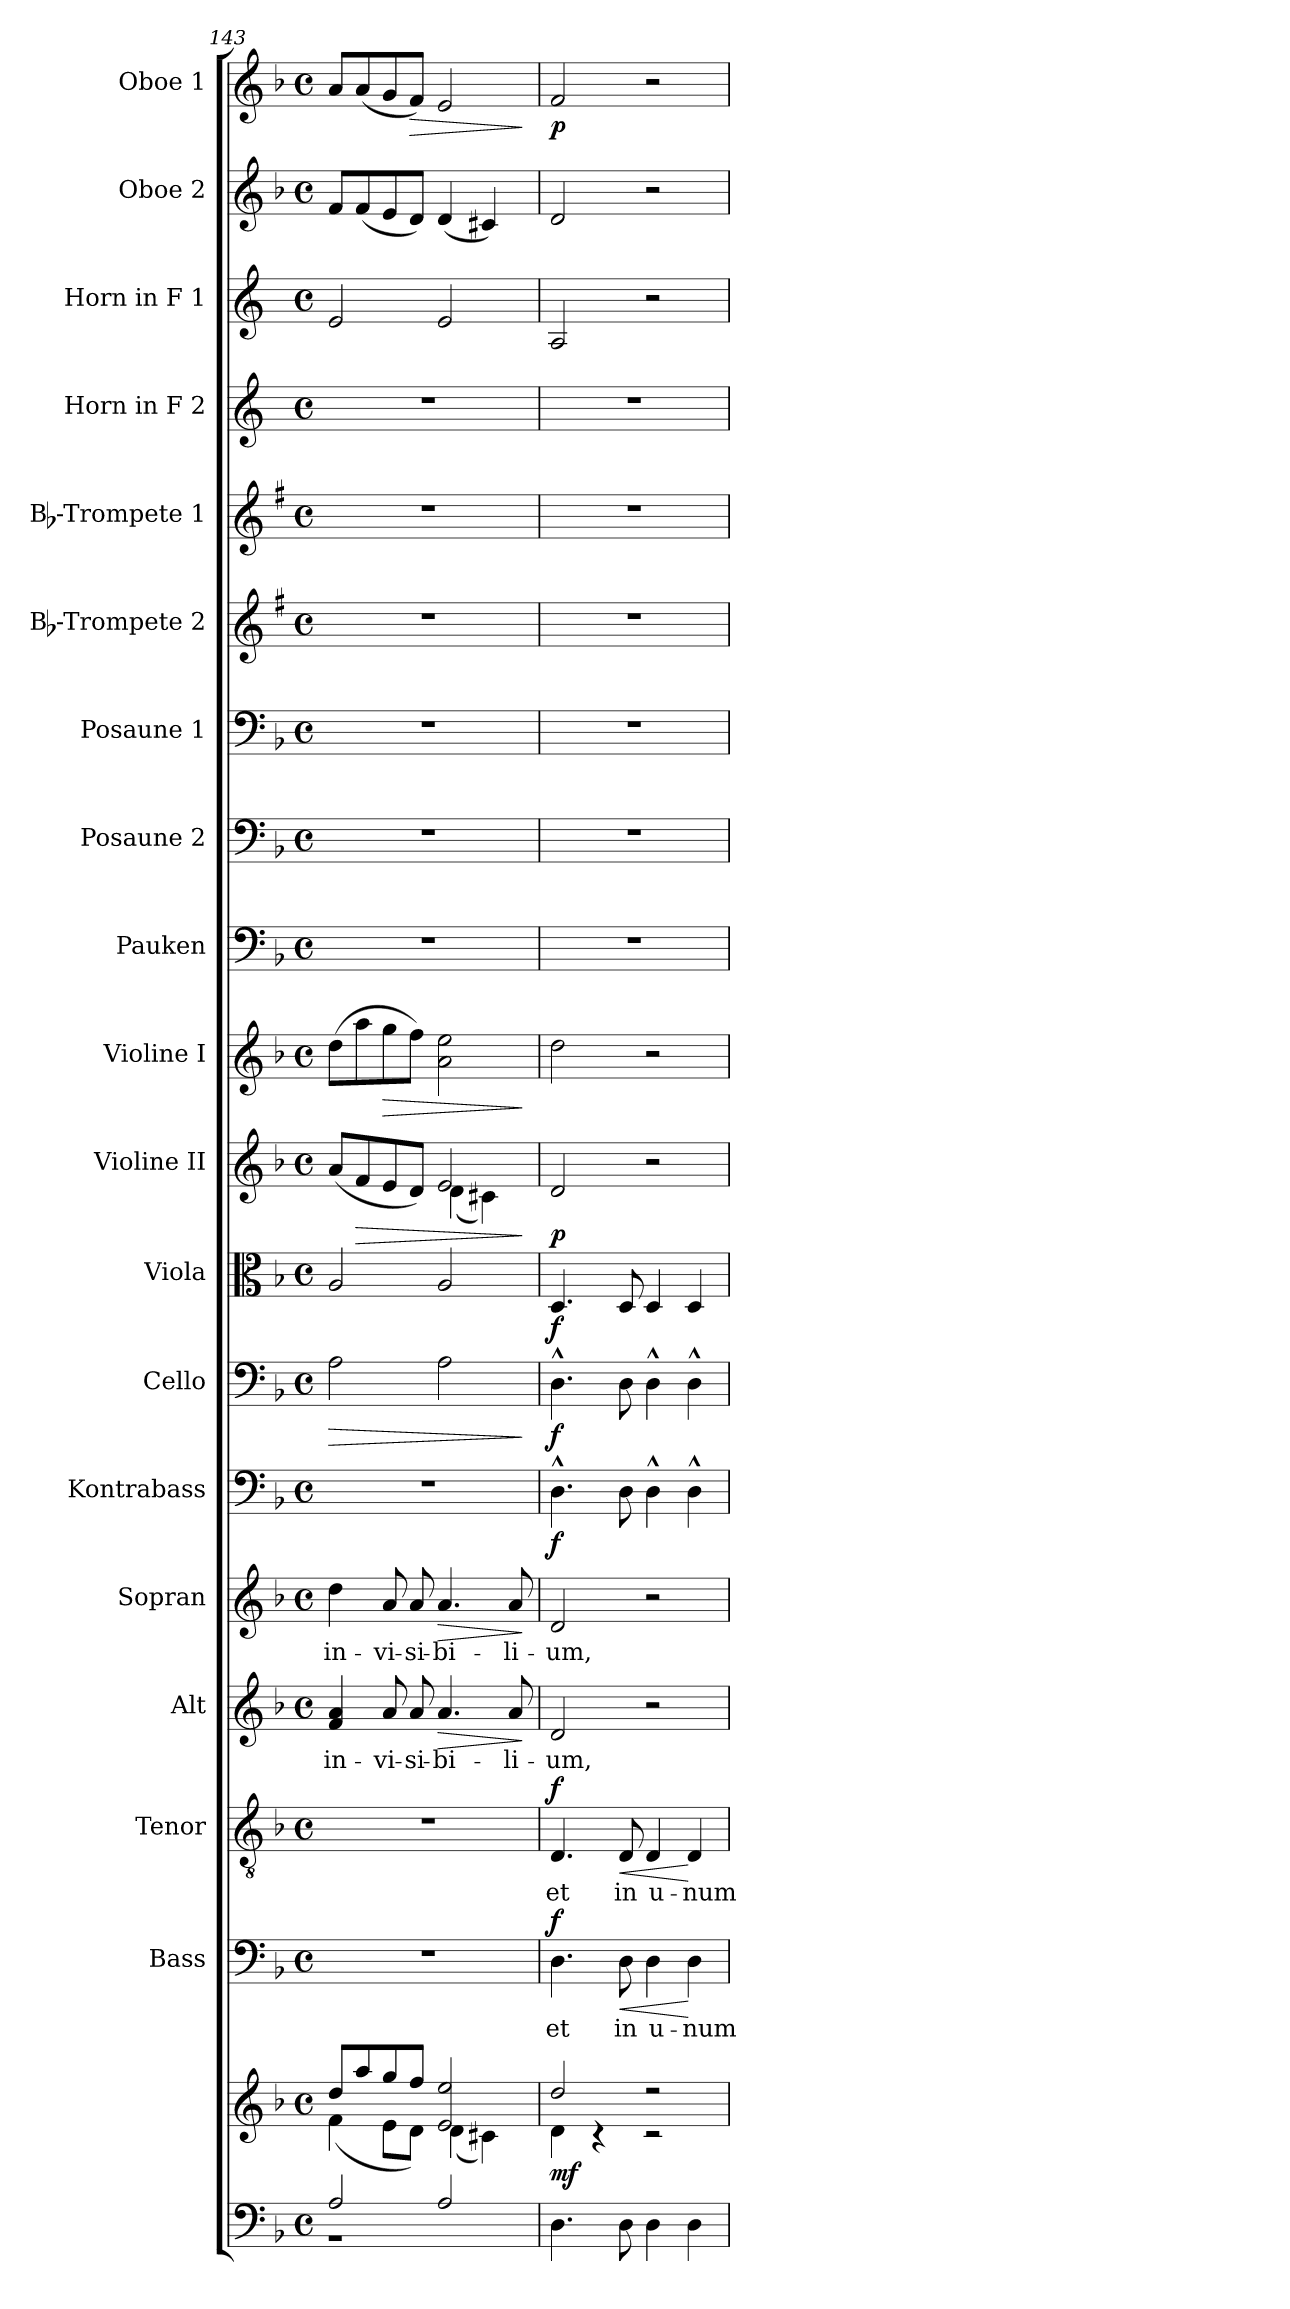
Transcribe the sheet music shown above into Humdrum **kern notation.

**kern	**kern	**dynam	**kern	**text	**dynam	**kern	**text	**dynam	**kern	**text	**dynam	**kern	**text	**dynam	**kern	**dynam	**kern	**dynam	**kern	**dynam	**kern	**dynam	**kern	**dynam	**kern	**kern	**kern	**kern	**kern	**kern	**kern	**kern	**kern	**dynam
*part19	*part19	*part19	*part18	*part18	*part18	*part17	*part17	*part17	*part16	*part16	*part16	*part15	*part15	*part15	*part14	*part14	*part13	*part13	*part12	*part12	*part11	*part11	*part10	*part10	*part9	*part8	*part7	*part6	*part5	*part4	*part3	*part2	*part1	*part1
*staff20	*staff19	*staff19/20	*staff18	*staff18	*staff18	*staff17	*staff17	*staff17	*staff16	*staff16	*staff16	*staff15	*staff15	*staff15	*staff14	*staff14	*staff13	*staff13	*staff12	*staff12	*staff11	*staff11	*staff10	*staff10	*staff9	*staff8	*staff7	*staff6	*staff5	*staff4	*staff3	*staff2	*staff1	*staff1
*	*	*	*I"Bass	*	*	*I"Tenor	*	*	*I"Alt	*	*	*I"Sopran	*	*	*I"Kontrabass	*	*I"Cello	*	*I"Viola	*	*I"Violine II	*	*I"Violine I	*	*I"Pauken	*I"Posaune 2	*I"Posaune 1	*I"Bb-Trompete 2	*I"Bb-Trompete 1	*I"Horn in F 2	*I"Horn in F 1	*I"Oboe 2	*I"Oboe 1	*
*	*	*	*I'B.	*	*	*I'T.	*	*	*I'A.	*	*	*I'S.	*	*	*I'Kb.	*	*	*	*I'Vla.	*	*I'Vl. II	*	*I'Vl. I	*	*I'Pk.	*I'Pos. 2	*I'Pos. 1	*I'Bb Trp. 2	*I'Bb Trp. 1	*	*	*I'Ob. 2	*I'Ob. 1	*
*clefF4	*clefG2	*	*clefF4	*	*	*clefGv2	*	*	*clefG2	*	*	*clefG2	*	*	*clefF4	*	*clefF4	*	*clefC3	*	*clefG2	*	*clefG2	*	*clefF4	*clefF4	*clefF4	*clefG2	*clefG2	*clefG2	*clefG2	*clefG2	*clefG2	*
*	*	*	*	*	*	*	*	*	*	*	*	*	*	*	*ITrd7c12	*	*	*	*	*	*	*	*	*	*	*	*	*ITrd1c2	*ITrd1c2	*ITrd4c7	*ITrd4c7	*	*	*
*k[b-]	*k[b-]	*	*k[b-]	*	*	*k[b-]	*	*	*k[b-]	*	*	*k[b-]	*	*	*k[b-]	*	*k[b-]	*	*k[b-]	*	*k[b-]	*	*k[b-]	*	*k[b-]	*k[b-]	*k[b-]	*k[b-]	*k[b-]	*k[b-]	*k[b-]	*k[b-]	*k[b-]	*
*F:	*F:	*	*F:	*	*	*F:	*	*	*F:	*	*	*F:	*	*	*F:	*	*F:	*	*F:	*	*F:	*	*F:	*	*F:	*F:	*F:	*F:	*F:	*F:	*F:	*F:	*F:	*
*M4/4	*M4/4	*	*M4/4	*	*	*M4/4	*	*	*M4/4	*	*	*M4/4	*	*	*M4/4	*	*M4/4	*	*M4/4	*	*M4/4	*	*M4/4	*	*M4/4	*M4/4	*M4/4	*M4/4	*M4/4	*M4/4	*M4/4	*M4/4	*M4/4	*
*met(c)	*met(c)	*	*met(c)	*	*	*met(c)	*	*	*met(c)	*	*	*met(c)	*	*	*met(c)	*	*met(c)	*	*met(c)	*	*met(c)	*	*met(c)	*	*met(c)	*met(c)	*met(c)	*met(c)	*met(c)	*met(c)	*met(c)	*met(c)	*met(c)	*
=143	=143	=143	=143	=143	=143	=143	=143	=143	=143	=143	=143	=143	=143	=143	=143	=143	=143	=143	=143	=143	=143	=143	=143	=143	=143	=143	=143	=143	=143	=143	=143	=143	=143	=143
*^	*^	*	*	*	*	*	*	*	*	*	*	*	*	*	*	*	*	*	*	*	*	*	*	*	*	*	*	*	*	*	*	*	*	*
!	!	!	!	!	!	!	!	!	!	!	!	!LO:LY:b	!	!	!LO:LY:b	!	!	!	!	!LO:HP:b	!	!	!	!	!	!	!	!	!	!	!	!	!	!	!	!
*	*	*	*	*	*	*	*	*	*	*	*	*	*	*	*	*	*	*	*	*	*	*	*^	*	*	*	*	*	*	*	*	*	*	*	*	*
2A/	1rBB	8dd/L	(<4f\	.	1r	.	.	1r	.	.	4f/ 4a/	in-	.	4dd\	in-	.	1r	.	2A\	>	2A/	.	(<8a/L	2ryy	.	(>8dd\L	.	1r	1r	1r	1r	1r	1r	2A/	8f/L	8a/L	.
!	!	!	!	!	!	!	!	!	!	!	!	!	!	!	!	!	!	!	!	!	!	!	!	!	!LO:HP:b	!	!	!	!	!	!	!	!	!	!	!	!
.	.	8aa/	.	.	.	.	.	.	.	.	.	.	.	.	.	.	.	.	.	.	.	.	8f/	.	>	8aa\	.	.	.	.	.	.	.	.	(<8f/	(<8a/	.
!	!	!	!	!	!	!	!	!	!	!	!	!LO:LY:b	!	!	!LO:LY:b	!	!	!	!	!	!	!	!	!	!	!	!LO:HP:b	!	!	!	!	!	!	!	!	!	!
.	.	8gg/	8e\L	.	.	.	.	.	.	.	8a/	-vi-	.	8a/	-vi-	.	.	.	.	.	.	.	8e/	.	.	8gg\	>	.	.	.	.	.	.	.	8e/	8g/	.
!	!	!	!	!	!	!	!	!	!	!	!	!LO:LY:b	!	!	!LO:LY:b	!	!	!	!	!	!	!	!	!	!	!	!	!	!	!	!	!	!	!	!	!	!LO:HP:b
.	.	8ff/J	8d\J)	.	.	.	.	.	.	.	8a/	-si-	.	8a/	-si-	.	.	.	.	.	.	.	8d/J)	.	.	8ff\J)	.	.	.	.	.	.	.	.	8d/J)	8f/J)	>
!	!	!	!	!	!	!	!	!	!	!	!	!LO:LY:b	!LO:HP:b	!	!LO:LY:b	!LO:HP:b	!	!	!	!	!	!	!	!	!	!	!	!	!	!	!	!	!	!	!	!	!
2A/	.	2e/ 2ee/	(<4d\	.	.	.	.	.	.	.	4.a/	-bi-	>	4.a/	-bi-	>	.	.	2A\	.	2A/	.	2e/	(<4d\	.	2a\ 2ee\	.	.	.	.	.	.	.	2A/	(<4d/	2e/	.
.	.	.	4c#X\)	.	.	.	.	.	.	.	.	.	.	.	.	.	.	.	.	.	.	.	.	4c#X\)	.	.	.	.	.	.	.	.	.	.	4c#X/)	.	.
!	!	!	!	!	!	!	!	!	!	!	!	!LO:LY:b	!	!	!LO:LY:b	!	!	!	!	!	!	!	!	!	!	!	!	!	!	!	!	!	!	!	!	!	!
.	.	.	.	.	.	.	.	.	.	.	8a/	-li-	.	8a/	-li-	.	.	.	.	.	.	.	.	.	.	.	.	.	.	.	.	.	.	.	.	.	.
*v	*v	*	*	*	*	*	*	*	*	*	*	*	*	*	*	*	*	*	*	*	*	*	*v	*v	*	*	*	*	*	*	*	*	*	*	*	*	*
*	*v	*v	*	*	*	*	*	*	*	*	*	*	*	*	*	*	*	*	*	*	*	*	*	*	*	*	*	*	*	*	*	*	*	*	*
.	.	.	.	.	.	.	.	.	.	.	]	.	.	]	.	.	.	]	.	.	.	]	.	]	.	.	.	.	.	.	.	.	.	]
=144	=144	=144	=144	=144	=144	=144	=144	=144	=144	=144	=144	=144	=144	=144	=144	=144	=144	=144	=144	=144	=144	=144	=144	=144	=144	=144	=144	=144	=144	=144	=144	=144	=144	=144
*	*^	*	*	*	*	*	*	*	*	*	*	*	*	*	*	*	*	*	*	*	*	*	*	*	*	*	*	*	*	*	*	*	*	*
!	!	!	!LO:DY:b	!	!LO:LY:b	!LO:DY:a	!	!LO:LY:b	!LO:DY:a	!	!LO:LY:b	!	!	!LO:LY:b	!	!	!LO:DY:b	!	!LO:DY:b	!	!LO:DY:b	!	!LO:DY:b	!	!	!	!	!	!	!	!	!	!	!	!LO:DY:b
4.D\	2dd/	4d\	mf	4.D\	et	f	4.D/	et	f	2d/	-um,	.	2d/	-um,	.	4.DD^^>\	f	4.D^^>\	f	4.D/	f	2d/	p	2dd\	.	1r	1r	1r	1r	1r	1r	2D/	2d/	2f/	p
.	.	4rc	.	.	.	.	.	.	.	.	.	.	.	.	.	.	.	.	.	.	.	.	.	.	.	.	.	.	.	.	.	.	.	.	.
!	!	!	!	!	!LO:LY:b	!LO:HP:b	!	!LO:LY:b	!LO:HP:b	!	!	!	!	!	!	!	!	!	!	!	!	!	!	!	!	!	!	!	!	!	!	!	!	!	!
8D\	.	.	.	8D\	in	<	8D/	in	<	.	.	.	.	.	.	8DD\	.	8D\	.	8D/	.	.	.	.	.	.	.	.	.	.	.	.	.	.	.
!	!	!	!	!	!LO:LY:b	!	!	!LO:LY:b	!	!	!	!	!	!	!	!	!	!	!	!	!	!	!	!	!	!	!	!	!	!	!	!	!	!	!
4D\	2r	2r	.	4D\	u-	.	4D/	u-	.	2r	.	.	2r	.	.	4DD^^>\	.	4D^^>\	.	4D/	.	2r	.	2r	.	.	.	.	.	.	.	2r	2r	2r	.
!	!	!	!	!	!LO:LY:b	!	!	!LO:LY:b	!	!	!	!	!	!	!	!	!	!	!	!	!	!	!	!	!	!	!	!	!	!	!	!	!	!	!
4D\	.	.	.	4D\	-num	[	4D/	-num	[	.	.	.	.	.	.	4DD^^>\	.	4D^^>\	.	4D/	.	.	.	.	.	.	.	.	.	.	.	.	.	.	.
*	*v	*v	*	*	*	*	*	*	*	*	*	*	*	*	*	*	*	*	*	*	*	*	*	*	*	*	*	*	*	*	*	*	*	*	*
=	=	=	=	=	=	=	=	=	=	=	=	=	=	=	=	=	=	=	=	=	=	=	=	=	=	=	=	=	=	=	=	=	=	=
*-	*-	*-	*-	*-	*-	*-	*-	*-	*-	*-	*-	*-	*-	*-	*-	*-	*-	*-	*-	*-	*-	*-	*-	*-	*-	*-	*-	*-	*-	*-	*-	*-	*-	*-
